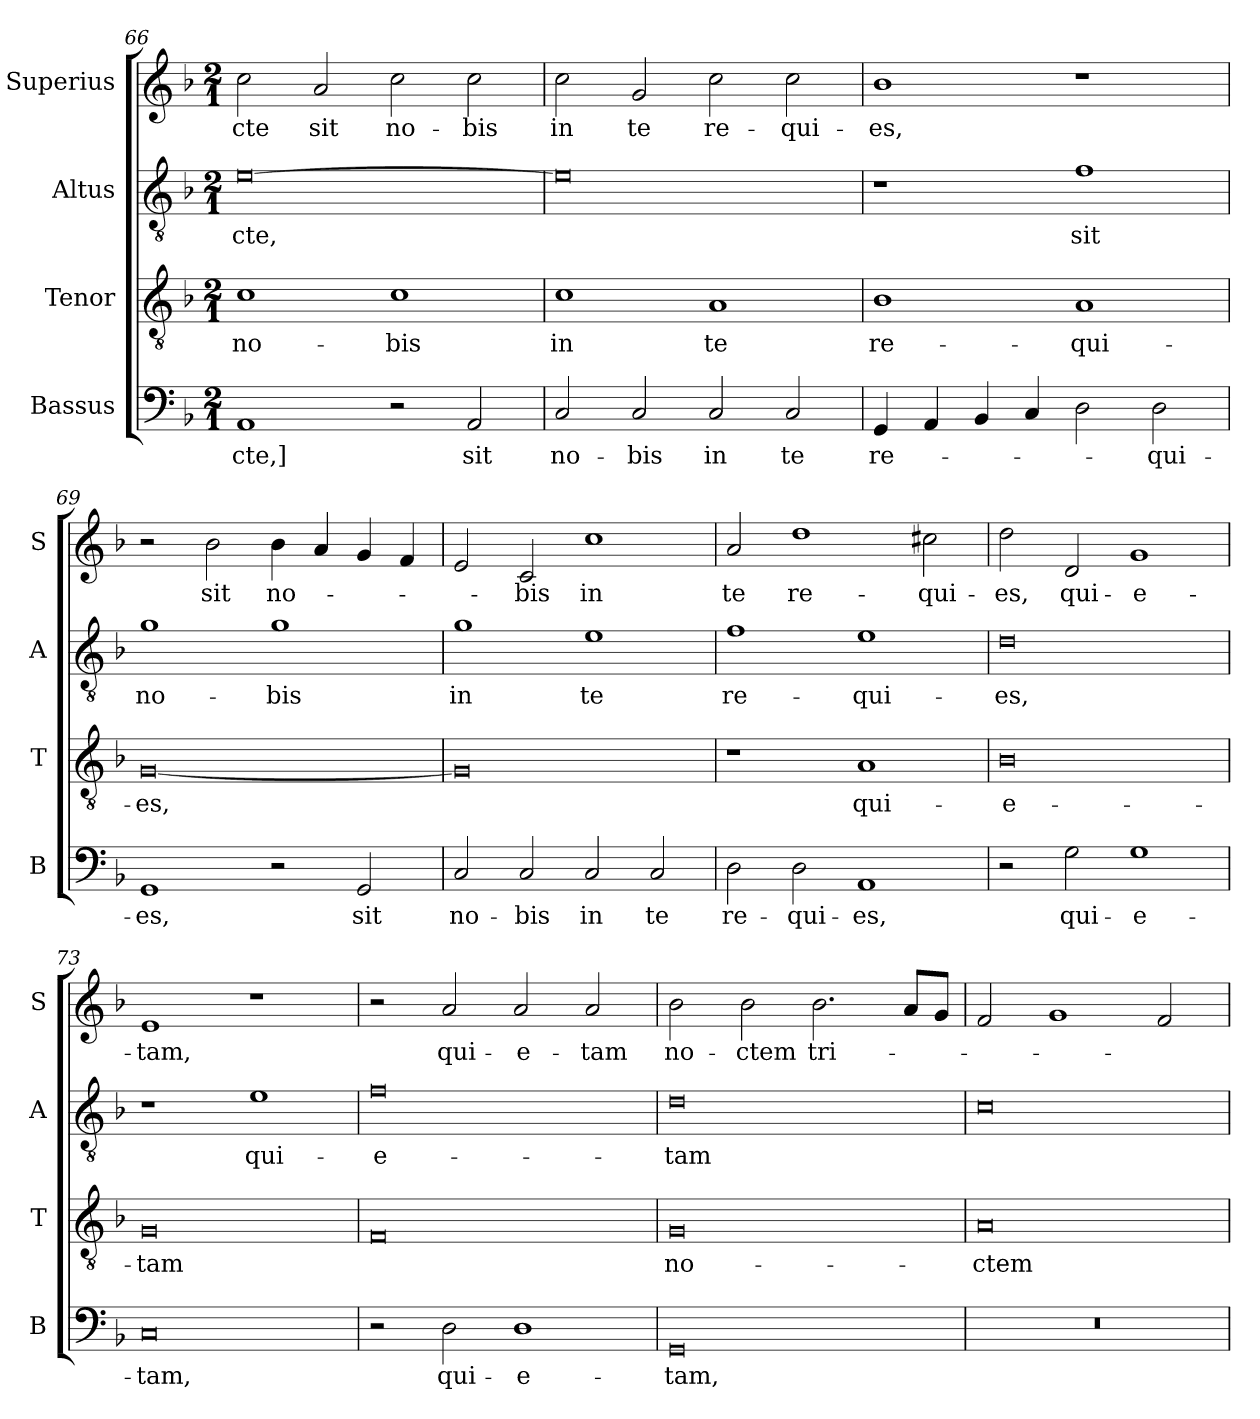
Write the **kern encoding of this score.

**kern	**text	**kern	**text	**kern	**text	**kern	**text
*part4	*part4	*part3	*part3	*part2	*part2	*part1	*part1
*staff4	*staff4	*staff3	*staff3	*staff2	*staff2	*staff1	*staff1
*I"Bassus	*	*I"Tenor	*	*I"Altus	*	*I"Superius	*
*I'B	*	*I'T	*	*I'A	*	*I'S	*
*clefF4	*	*clefGv2	*	*clefGv2	*	*clefG2	*
*k[b-]	*	*k[b-]	*	*k[b-]	*	*k[b-]	*
*F:	*	*F:	*	*F:	*	*F:	*
*M2/1	*	*M2/1	*	*M2/1	*	*M2/1	*
=66	=66	=66	=66	=66	=66	=66	=66
1AA	-cte,]	1c	no-	[0e	-cte,	2cc	-cte
.	.	.	.	.	.	2a	sit
2r	.	1c	-bis	.	.	2cc	no-
2AA	sit	.	.	.	.	2cc	-bis
=67	=67	=67	=67	=67	=67	=67	=67
2C	no-	1c	in	0e]	.	2cc	in
2C	-bis	.	.	.	.	2g	te
2C	in	1A	te	.	.	2cc	re-
2C	te	.	.	.	.	2cc	-qui-
=68	=68	=68	=68	=68	=68	=68	=68
4GG	re-	1B-	re-	1r	.	1b-	-es,
4AA	.	.	.	.	.	.	.
4BB-	.	.	.	.	.	.	.
4C	.	.	.	.	.	.	.
2D	.	1A	-qui-	1f	sit	1r	.
2D	-qui-	.	.	.	.	.	.
=69	=69	=69	=69	=69	=69	=69	=69
1GG	-es,	[0G	-es,	1g	no-	2r	.
.	.	.	.	.	.	2b-	sit
2r	.	.	.	1g	-bis	4b-	no-
.	.	.	.	.	.	4a	.
2GG	sit	.	.	.	.	4g	.
.	.	.	.	.	.	4f	.
=70	=70	=70	=70	=70	=70	=70	=70
2C	no-	0G]	.	1g	in	2e	.
2C	-bis	.	.	.	.	2c	-bis
2C	in	.	.	1e	te	1cc	in
2C	te	.	.	.	.	.	.
=71	=71	=71	=71	=71	=71	=71	=71
2D	re-	1r	.	1f	re-	2a	te
2D	-qui-	.	.	.	.	1dd	re-
1AA	-es,	1A	qui-	1e	-qui-	.	.
.	.	.	.	.	.	2cc#X	-qui-
=72	=72	=72	=72	=72	=72	=72	=72
2r	.	0B-	-e-	0d	-es,	2dd	-es,
2G	qui-	.	.	.	.	2d	qui-
1G	-e-	.	.	.	.	1g	-e-
=73	=73	=73	=73	=73	=73	=73	=73
0C	-tam,	0G	-tam	1r	.	1e	-tam,
.	.	.	.	1e	qui-	1r	.
=74	=74	=74	=74	=74	=74	=74	=74
2r	.	0F	.	0f	-e-	2r	.
2D	qui-	.	.	.	.	2a	qui-
1D	-e-	.	.	.	.	2a	-e-
.	.	.	.	.	.	2a	-tam
=75	=75	=75	=75	=75	=75	=75	=75
0GG	-tam,	0G	no-	0d	-tam	2b-	no-
.	.	.	.	.	.	2b-	-ctem
.	.	.	.	.	.	2.b-	tri-
.	.	.	.	.	.	8aL	.
.	.	.	.	.	.	8gJ	.
=76	=76	=76	=76	=76	=76	=76	=76
0r	.	0A	-ctem	0c	.	2f	.
.	.	.	.	.	.	1g	.
.	.	.	.	.	.	2f	.
=	=	=	=	=	=	=	=
*-	*-	*-	*-	*-	*-	*-	*-
